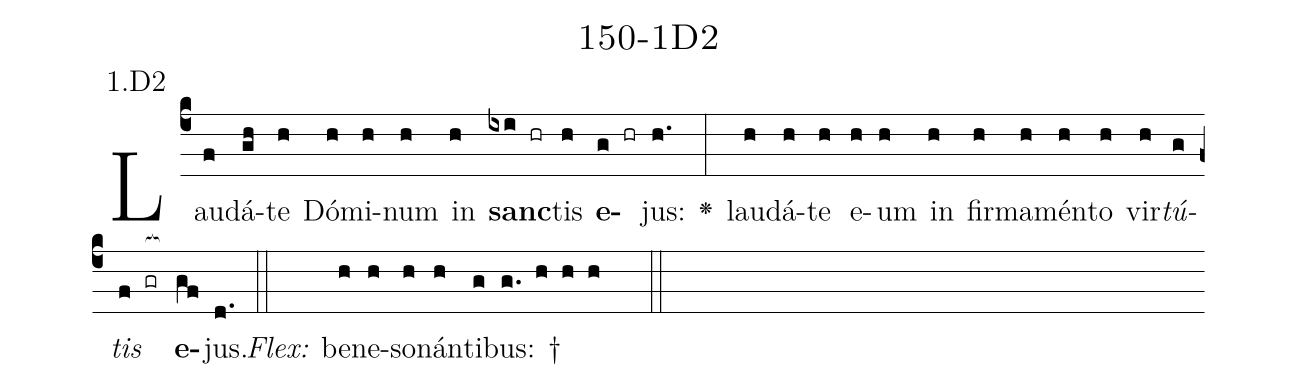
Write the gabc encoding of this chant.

name: 150-1D2;
annotation: 1.D2;
%%
(c4)Lau(f)dá(gh)te(h) Dó(h)mi(h)num(h) in(h) <b>sanc</b>(ixi hr)tis(h) <b>e</b>(g hr)jus:(h.) <v>\greheightstar</v>(:) lau(h)dá(h)te(h) e(h)um(h) in(h) fir(h)ma(h)mén(h)to(h) vir(h)<i>tú</i>(g)<i>tis</i>(f gr[ocb:1{]) <b>e</b>(gf[ocb:0}])jus.(d.) (::)
<i>Flex:</i>()  be(h)ne(h)so(h)nán(h)ti(g)bus: †(g. h h h  ::)

%E(h) u(h) o(g) u(f) a(gf) e.(d.) (::)
